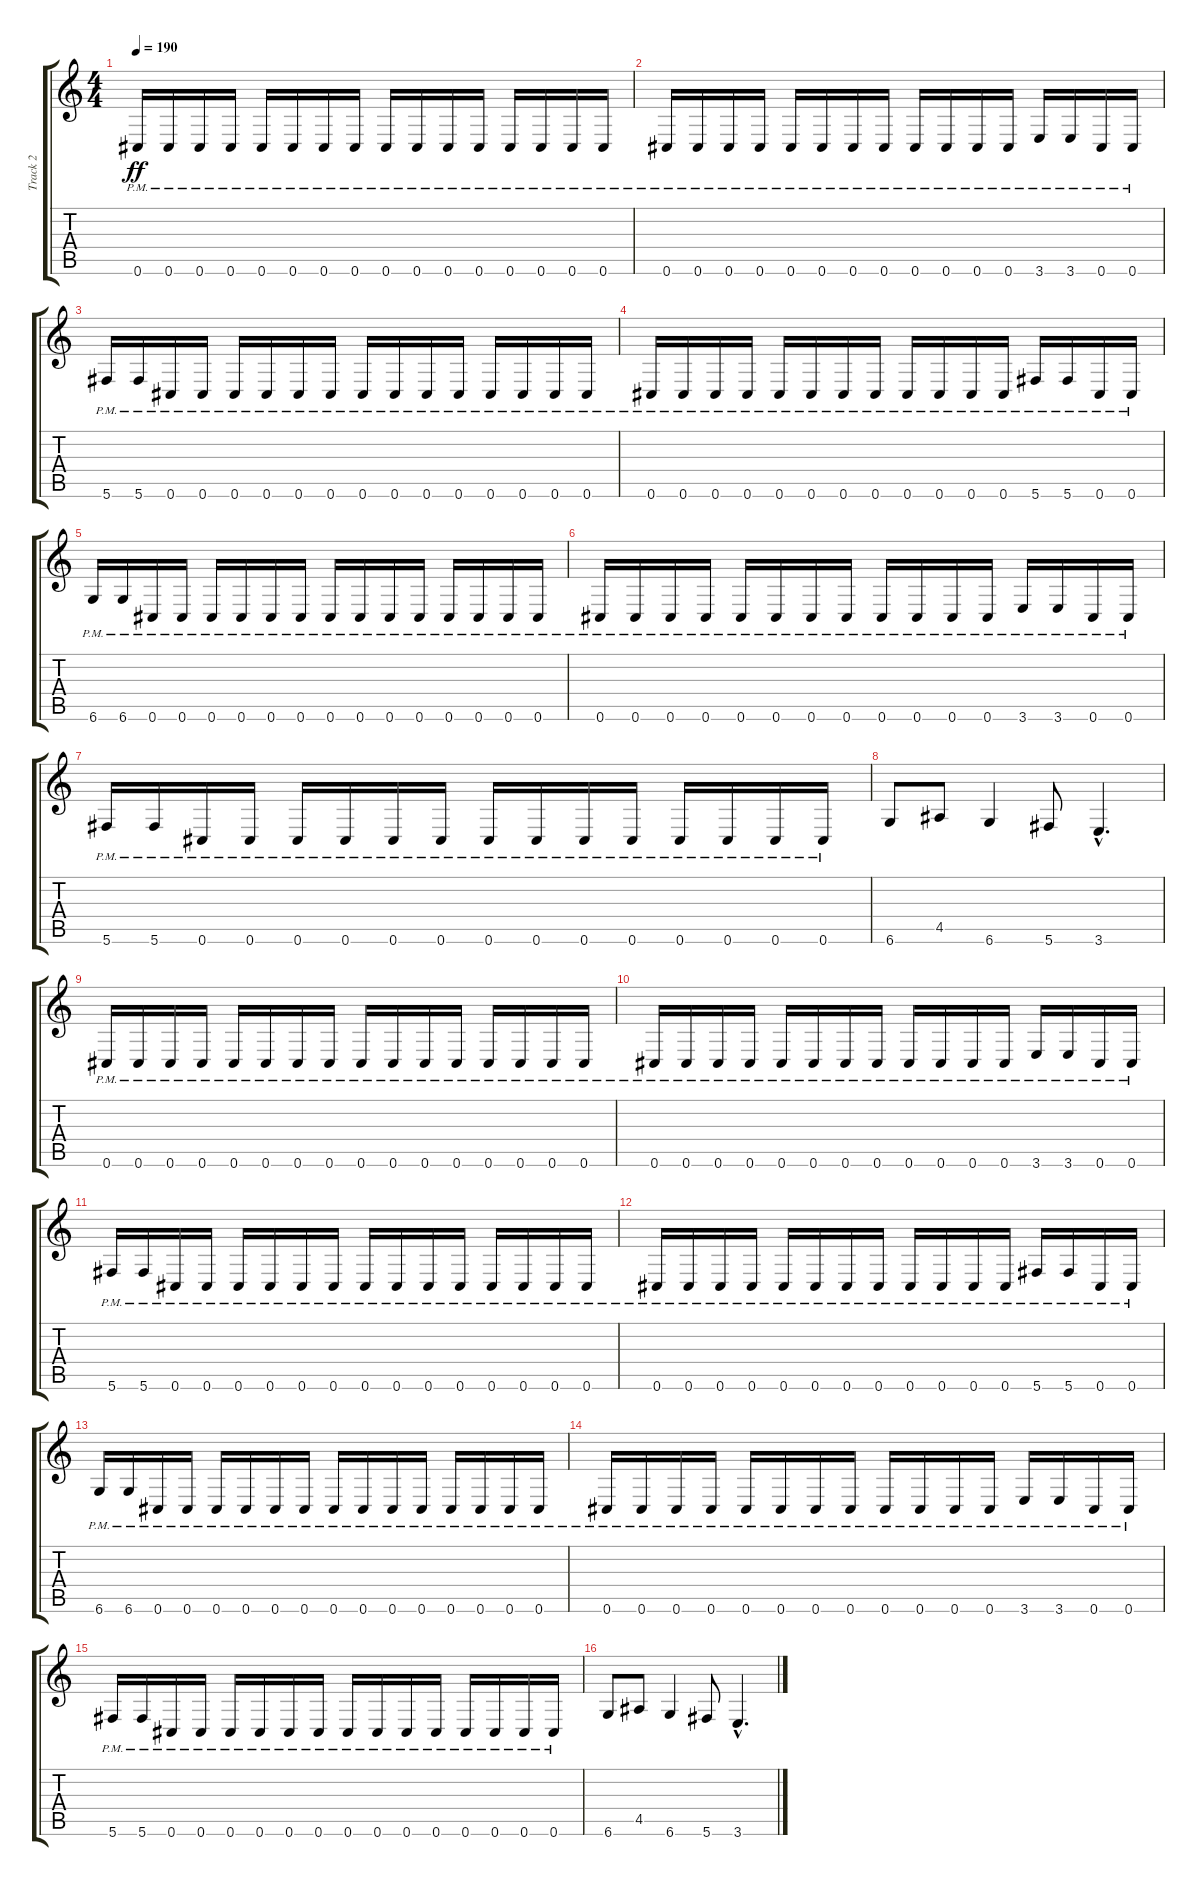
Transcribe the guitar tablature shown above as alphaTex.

\track ("Track 2" "Track 2") {instrument distortionguitar}
\staff {score tabs}
\tuning (Db4 Ab3 E3 B2 Gb2 Db2) {hide}
\ts (4 4)
\tempo 190
\clef g2
\ks c
0.6{pm}.16{dy ff} 0.6{pm}.16 0.6{pm}.16 0.6{pm}.16 0.6{pm}.16 0.6{pm}.16 0.6{pm}.16 0.6{pm}.16 0.6{pm}.16 0.6{pm}.16 0.6{pm}.16 0.6{pm}.16 0.6{pm}.16 0.6{pm}.16 0.6{pm}.16 0.6{pm}.16 |
0.6{pm}.16 0.6{pm}.16 0.6{pm}.16 0.6{pm}.16 0.6{pm}.16 0.6{pm}.16 0.6{pm}.16 0.6{pm}.16 0.6{pm}.16 0.6{pm}.16 0.6{pm}.16 0.6{pm}.16 3.6{pm}.16 3.6{pm}.16 0.6{pm}.16 0.6{pm}.16 |
5.6{pm}.16 5.6{pm}.16 0.6{pm}.16 0.6{pm}.16 0.6{pm}.16 0.6{pm}.16 0.6{pm}.16 0.6{pm}.16 0.6{pm}.16 0.6{pm}.16 0.6{pm}.16 0.6{pm}.16 0.6{pm}.16 0.6{pm}.16 0.6{pm}.16 0.6{pm}.16 |
0.6{pm}.16 0.6{pm}.16 0.6{pm}.16 0.6{pm}.16 0.6{pm}.16 0.6{pm}.16 0.6{pm}.16 0.6{pm}.16 0.6{pm}.16 0.6{pm}.16 0.6{pm}.16 0.6{pm}.16 5.6{pm}.16 5.6{pm}.16 0.6{pm}.16 0.6{pm}.16 |
6.6{pm}.16 6.6{pm}.16 0.6{pm}.16 0.6{pm}.16 0.6{pm}.16 0.6{pm}.16 0.6{pm}.16 0.6{pm}.16 0.6{pm}.16 0.6{pm}.16 0.6{pm}.16 0.6{pm}.16 0.6{pm}.16 0.6{pm}.16 0.6{pm}.16 0.6{pm}.16 |
0.6{pm}.16 0.6{pm}.16 0.6{pm}.16 0.6{pm}.16 0.6{pm}.16 0.6{pm}.16 0.6{pm}.16 0.6{pm}.16 0.6{pm}.16 0.6{pm}.16 0.6{pm}.16 0.6{pm}.16 3.6{pm}.16 3.6{pm}.16 0.6{pm}.16 0.6{pm}.16 |
5.6{pm}.16 5.6{pm}.16 0.6{pm}.16 0.6{pm}.16 0.6{pm}.16 0.6{pm}.16 0.6{pm}.16 0.6{pm}.16 0.6{pm}.16 0.6{pm}.16 0.6{pm}.16 0.6{pm}.16 0.6{pm}.16 0.6{pm}.16 0.6{pm}.16 0.6{pm}.16 |
6.6.8 4.5.8 6.6.4 5.6.8 3.6{hac}.4{d} |
0.6{pm}.16 0.6{pm}.16 0.6{pm}.16 0.6{pm}.16 0.6{pm}.16 0.6{pm}.16 0.6{pm}.16 0.6{pm}.16 0.6{pm}.16 0.6{pm}.16 0.6{pm}.16 0.6{pm}.16 0.6{pm}.16 0.6{pm}.16 0.6{pm}.16 0.6{pm}.16 |
0.6{pm}.16 0.6{pm}.16 0.6{pm}.16 0.6{pm}.16 0.6{pm}.16 0.6{pm}.16 0.6{pm}.16 0.6{pm}.16 0.6{pm}.16 0.6{pm}.16 0.6{pm}.16 0.6{pm}.16 3.6{pm}.16 3.6{pm}.16 0.6{pm}.16 0.6{pm}.16 |
5.6{pm}.16 5.6{pm}.16 0.6{pm}.16 0.6{pm}.16 0.6{pm}.16 0.6{pm}.16 0.6{pm}.16 0.6{pm}.16 0.6{pm}.16 0.6{pm}.16 0.6{pm}.16 0.6{pm}.16 0.6{pm}.16 0.6{pm}.16 0.6{pm}.16 0.6{pm}.16 |
0.6{pm}.16 0.6{pm}.16 0.6{pm}.16 0.6{pm}.16 0.6{pm}.16 0.6{pm}.16 0.6{pm}.16 0.6{pm}.16 0.6{pm}.16 0.6{pm}.16 0.6{pm}.16 0.6{pm}.16 5.6{pm}.16 5.6{pm}.16 0.6{pm}.16 0.6{pm}.16 |
6.6{pm}.16 6.6{pm}.16 0.6{pm}.16 0.6{pm}.16 0.6{pm}.16 0.6{pm}.16 0.6{pm}.16 0.6{pm}.16 0.6{pm}.16 0.6{pm}.16 0.6{pm}.16 0.6{pm}.16 0.6{pm}.16 0.6{pm}.16 0.6{pm}.16 0.6{pm}.16 |
0.6{pm}.16 0.6{pm}.16 0.6{pm}.16 0.6{pm}.16 0.6{pm}.16 0.6{pm}.16 0.6{pm}.16 0.6{pm}.16 0.6{pm}.16 0.6{pm}.16 0.6{pm}.16 0.6{pm}.16 3.6{pm}.16 3.6{pm}.16 0.6{pm}.16 0.6{pm}.16 |
5.6{pm}.16 5.6{pm}.16 0.6{pm}.16 0.6{pm}.16 0.6{pm}.16 0.6{pm}.16 0.6{pm}.16 0.6{pm}.16 0.6{pm}.16 0.6{pm}.16 0.6{pm}.16 0.6{pm}.16 0.6{pm}.16 0.6{pm}.16 0.6{pm}.16 0.6{pm}.16 |
6.6.8 4.5.8 6.6.4 5.6.8 3.6{hac}.4{d}
